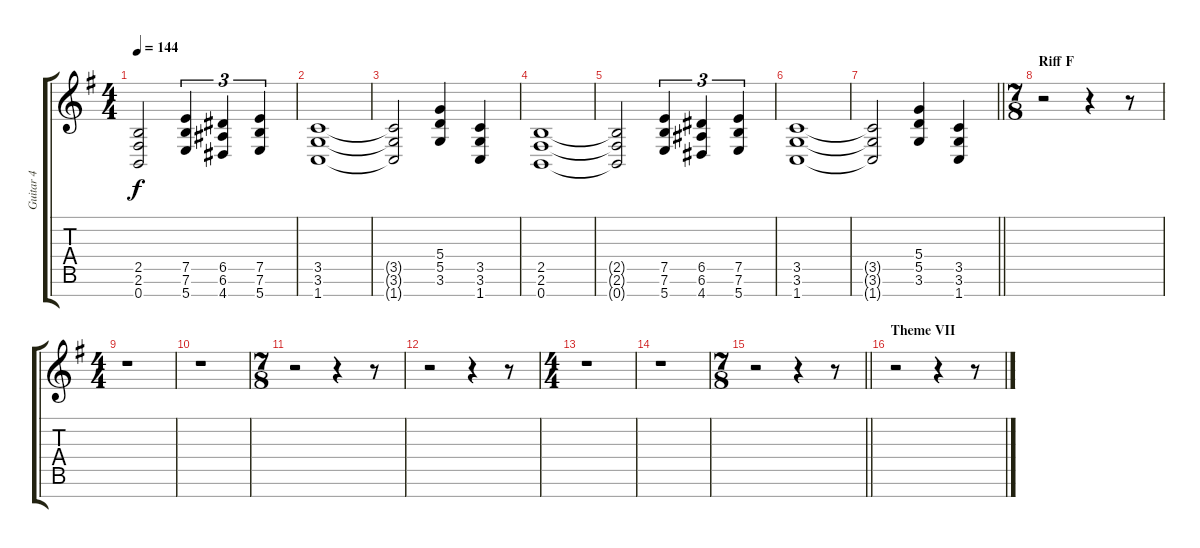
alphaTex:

\track ("Guitar 4" "Guitar 4") {instrument distortionguitar}
\staff {score tabs}
\tuning (E4 B3 G3 D3 A2 E2 B1) {hide}
\ts (4 4)
\tempo 144
\clef g2
\ks eminor
(2.5{t} 2.6{t} 0.7{t}).2{dy f} (7.5 7.6 5.7).4{tu (3 2)} (6.5 6.6 4.7).4{tu (3 2)} (7.5 7.6 5.7).4{tu (3 2)} |
(3.5 3.6 1.7).1 |
(3.5{t} 3.6{t} 1.7{t}).2 (5.4 5.5 3.6).4 (3.5 3.6 1.7).4 |
(2.5 2.6 0.7).1 |
(2.5{t} 2.6{t} 0.7{t}).2 (7.5 7.6 5.7).4{tu (3 2)} (6.5 6.6 4.7).4{tu (3 2)} (7.5 7.6 5.7).4{tu (3 2)} |
(3.5 3.6 1.7).1 |
\barLineRight lightlight
(3.5{t} 3.6{t} 1.7{t}).2 (5.4 5.5 3.6).4 (3.5 3.6 1.7).4 |
\ts (7 8)
\section ("" "Riff F")
r.2 r.4 r.8 |
\ts (4 4)
r.1 |
r.1 |
\ts (7 8)
r.2 r.4 r.8 |
r.2 r.4 r.8 |
\ts (4 4)
r.1 |
r.1 |
\ts (7 8)
\barLineRight lightlight
r.2 r.4 r.8 |
\section ("" "Theme VII")
r.2 r.4 r.8
